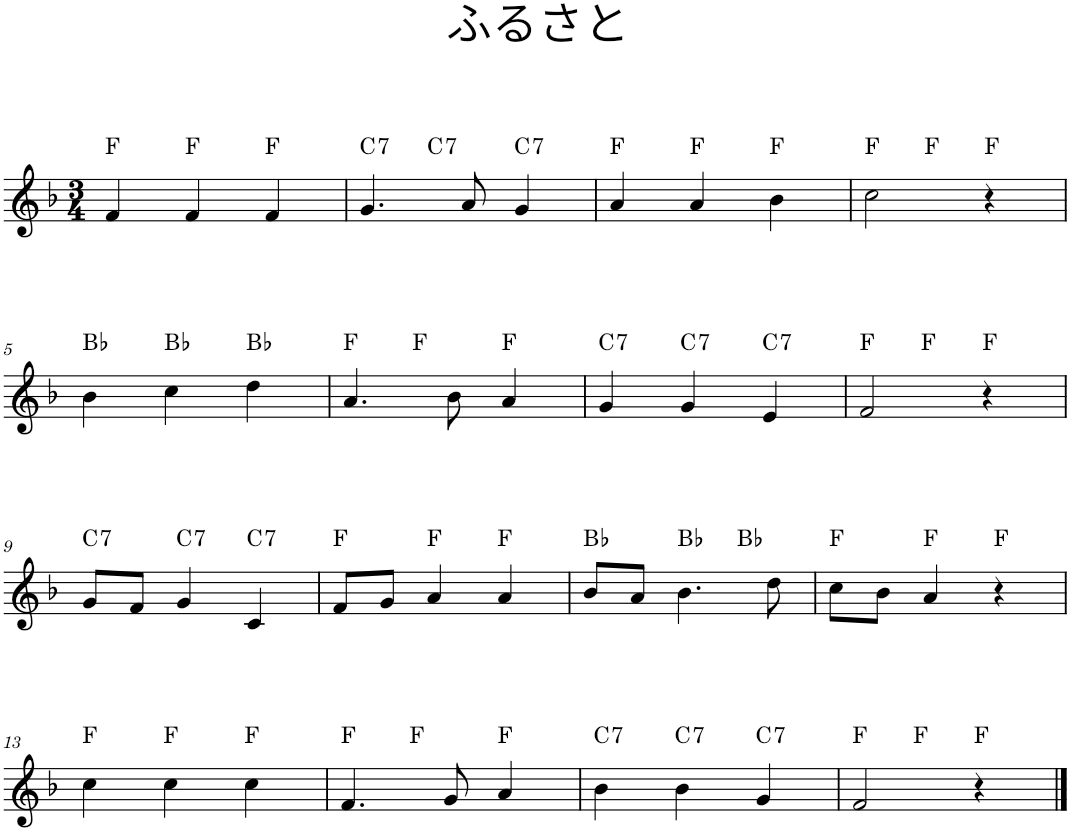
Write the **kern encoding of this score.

**kern	**harte
*part1	*part1
*staff1	*
*I"Piano	*
*I'Pno.	*
*clefG2	*
*k[b-]	*
*M3/4	*
=1	=1
4f/	F:maj
4f/	F:maj
4f/	F:maj
=2	=2
!	!LO:H:kt=7
*^	*
4.g/	4ryy	C:7
!	!	!LO:H:kt=7
.	2ryy	C:7
8a/	.	.
!	!	!LO:H:kt=7
4g/	.	C:7
*v	*v	*
=3	=3
4a/	F:maj
4a/	F:maj
4b-\	F:maj
=4	=4
*^	*
2cc\	4ryy	F:maj
.	2ryy	F:maj
4r	.	F:maj
*v	*v	*
!!LO:LB:g=z
=5	=5
4b-\	Bb:maj
4cc\	Bb:maj
4dd\	Bb:maj
=6	=6
*^	*
4.a/	4ryy	F:maj
.	2ryy	F:maj
8b-\	.	.
4a/	.	F:maj
=7	=7	=7
!	!	!LO:H:kt=7
*v	*v	*
4g/	C:7
!	!LO:H:kt=7
4g/	C:7
!	!LO:H:kt=7
4e/	C:7
=8	=8
*^	*
2f/	4ryy	F:maj
.	2ryy	F:maj
4r	.	F:maj
!!LO:LB:g=z	!!
=9	=9	=9
!	!	!LO:H:kt=7
*v	*v	*
8g/L	C:7
8f/J	.
!	!LO:H:kt=7
4g/	C:7
!	!LO:H:kt=7
4c/	C:7
=10	=10
8f/L	F:maj
8g/J	.
4a/	F:maj
4a/	F:maj
=11	=11
*^	*
8b-/L	2ryy	Bb:maj
8a/J	.	.
4.b-\	.	Bb:maj
.	4ryy	Bb:maj
8dd\	.	.
*v	*v	*
=12	=12
8cc\L	F:maj
8b-\J	.
4a/	F:maj
4r	F:maj
!!LO:LB:g=z
=13	=13
4cc\	F:maj
4cc\	F:maj
4cc\	F:maj
=14	=14
*^	*
4.f/	4ryy	F:maj
.	2ryy	F:maj
8g/	.	.
4a/	.	F:maj
=15	=15	=15
!	!	!LO:H:kt=7
*v	*v	*
4b-\	C:7
!	!LO:H:kt=7
4b-\	C:7
!	!LO:H:kt=7
4g/	C:7
=16	=16
*^	*
2f/	4ryy	F:maj
.	2ryy	F:maj
4r	.	F:maj
*v	*v	*
==	==
*-	*-
